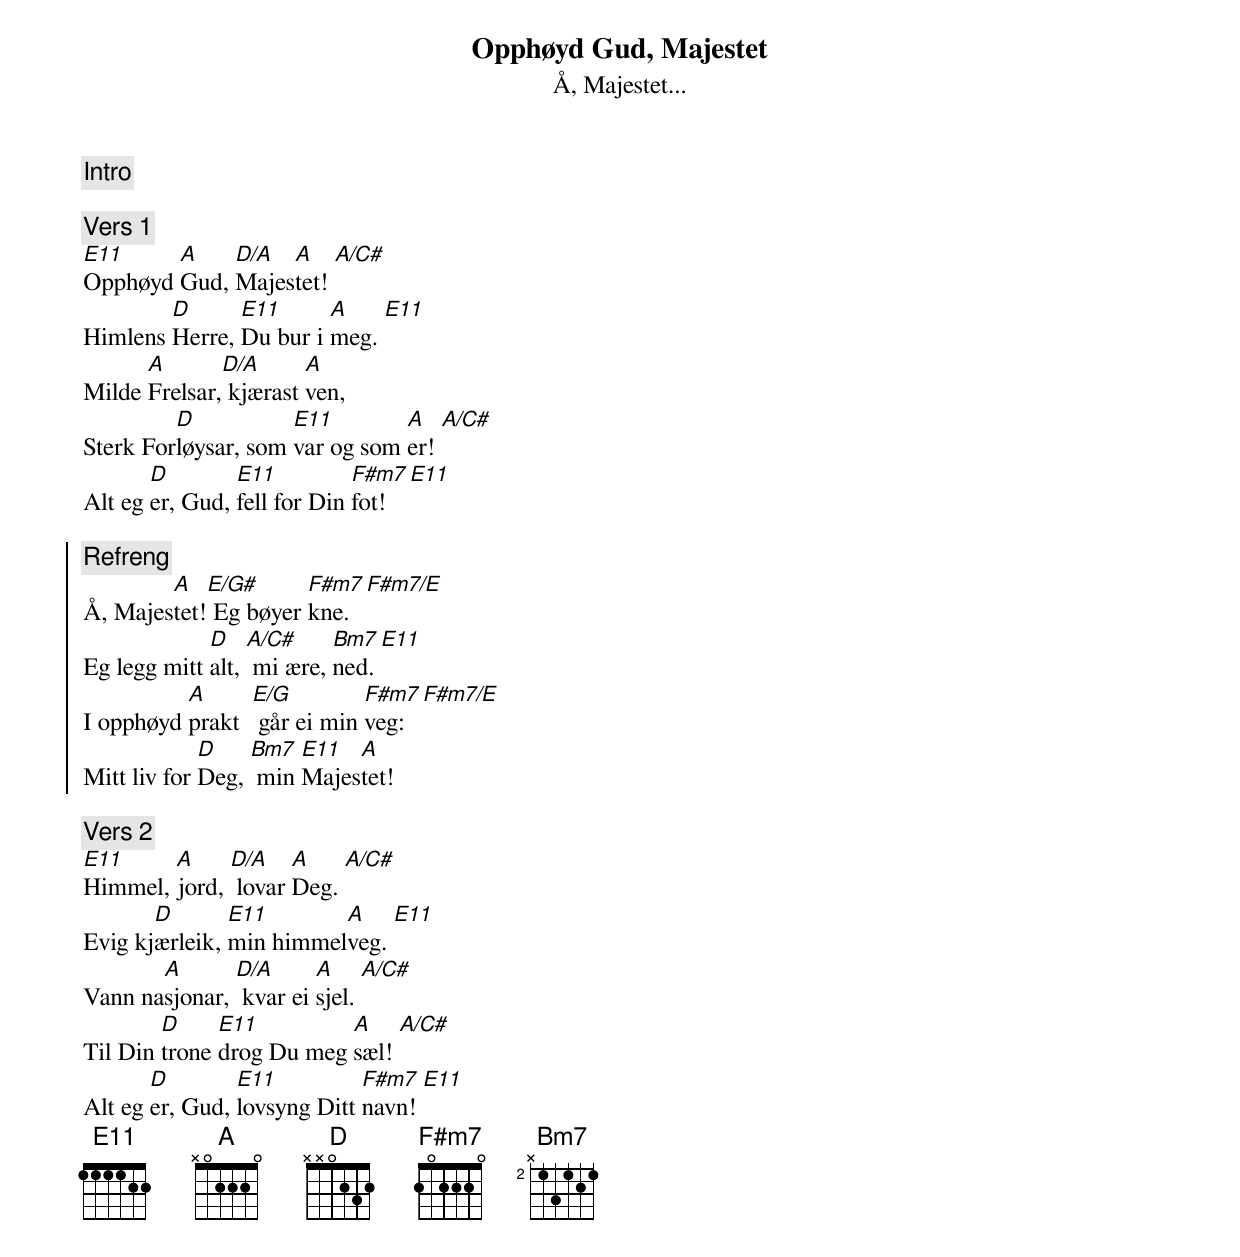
{title:Opphøyd Gud, Majestet}
{subtitle: Å, Majestet...}
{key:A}
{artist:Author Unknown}
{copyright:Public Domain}

{comment:Intro}

{comment: Vers 1}
[E11]Opphøyd [A]Gud, [D/A]Majes[A]tet! [A/C#]
Himlens [D]Herre, [E11]Du bur i [A]meg. [E11]
Milde [A]Frelsar,[D/A] kjærast [A]ven,
Sterk For[D]løysar, som [E11]var og som [A]er! [A/C#]
Alt eg [D]er, Gud, [E11]fell for Din [F#m7]fot! [E11]

{start_of_chorus}
{comment: Refreng}
Å, Majes[A]tet![E/G#] Eg bøyer [F#m7]kne. [F#m7/E]
Eg legg mitt [D]alt, [A/C#] mi ære, [Bm7]ned. [E11]
I opphøyd [A]prakt  [E/G] går ei min [F#m7]veg: [F#m7/E]
Mitt liv for [D]Deg, [Bm7] min [E11]Majes[A]tet!
{end_of_chorus}

{comment: Vers 2}
[E11]Himmel, [A]jord, [D/A] lovar [A]Deg. [A/C#]
Evig kj[D]ærleik, [E11]min himmel[A]veg. [E11]
Vann na[A]sjonar, [D/A] kvar ei [A]sjel. [A/C#]
Til Din [D]trone [E11]drog Du meg [A]sæl! [A/C#]
Alt eg [D]er, Gud, [E11]lovsyng Ditt [F#m7]navn! [E11]
